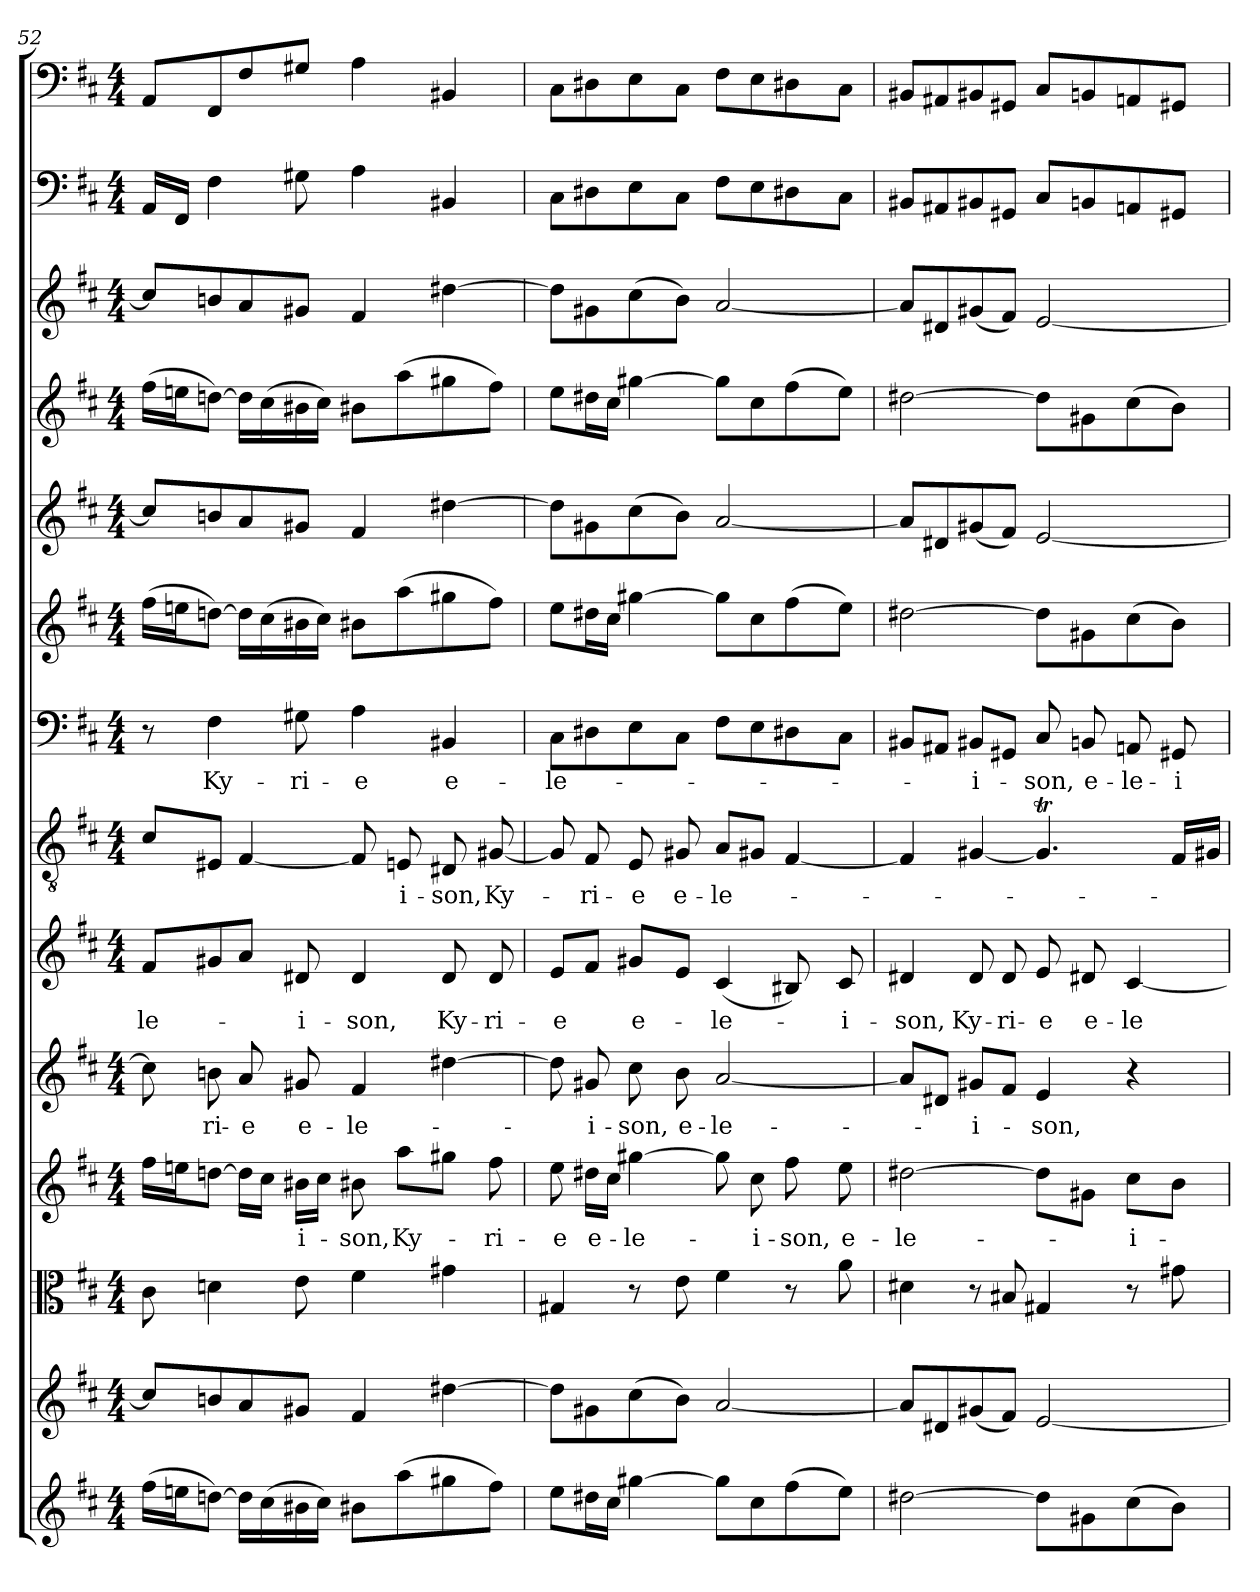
**kern	**kern	**kern	**kern	**text	**kern	**text	**kern	**text	**kern	**text	**kern	**text	**kern	**kern	**kern	**kern	**kern	**kern
*part14	*part13	*part12	*part11	*part11	*part10	*part10	*part9	*part9	*part8	*part8	*part7	*part7	*part6	*part5	*part4	*part3	*part2	*part1
*staff14	*staff13	*staff12	*staff11	*staff11	*staff10	*staff10	*staff9	*staff9	*staff8	*staff8	*staff7	*staff7	*staff6	*staff5	*staff4	*staff3	*staff2	*staff1
*clefG2	*clefG2	*clefC3	*clefG2	*	*clefG2	*	*clefG2	*	*clefGv2	*	*clefF4	*	*clefG2	*clefG2	*clefG2	*clefG2	*clefF4	*clefF4
*k[f#c#]	*k[f#c#]	*k[f#c#]	*k[f#c#]	*	*k[f#c#]	*	*k[f#c#]	*	*k[f#c#]	*	*k[f#c#]	*	*k[f#c#]	*k[f#c#]	*k[f#c#]	*k[f#c#]	*k[f#c#]	*k[f#c#]
*b:	*b:	*b:	*b:	*	*b:	*	*b:	*	*b:	*	*b:	*	*b:	*b:	*b:	*b:	*b:	*b:
*M4/4	*M4/4	*M4/4	*M4/4	*	*M4/4	*	*M4/4	*	*M4/4	*	*M4/4	*	*M4/4	*M4/4	*M4/4	*M4/4	*M4/4	*M4/4
=52	=52	=52	=52	=52	=52	=52	=52	=52	=52	=52	=52	=52	=52	=52	=52	=52	=52	=52
(16ff#\LL	8cc#/L]	8c#\	16ff#\LL	.	8cc#\]	.	8f#/L	-le-	8c#/L	.	8r	.	(16ff#\LL	8cc#/L]	(16ff#\LL	8cc#/L]	16AA/LL	8AA/L
16een\J	.	.	16een\J	.	.	.	.	.	.	.	.	.	16een\J	.	16een\J	.	16FF#/JJ	.
[8ddn\J)	8bn/	4dn\	[8ddn\J	.	8bn\	-ri-	8g#X/	.	8E#X/J	.	4F#\	Ky-	[8ddn\J)	8bn/	[8ddn\J)	8bn/	4F#\	8FF#/
16dd\LL]	8a/	.	16dd\LL]	.	8a/	-e	8a/J	.	[4F#/	.	.	.	16dd\LL]	8a/	16dd\LL]	8a/	.	8F#/
(16cc#\	.	.	16cc#\JJ	.	.	.	.	.	.	.	.	.	(16cc#\	.	(16cc#\	.	.	.
16b#X\	8g#X/J	8e\	16b#X\LL	-i-	8g#X/	e-	8d#X/	-i-	.	.	8G#X\	-ri-	16b#X\	8g#X/J	16b#X\	8g#X/J	8G#X\	8G#X/J
16cc#\JJ)	.	.	16cc#\JJ	.	.	.	.	.	.	.	.	.	16cc#\JJ)	.	16cc#\JJ)	.	.	.
8b#X\L	4f#/	4f#\	8b#X\	-son,	4f#/	-le-	4d#/	-son,	8F#/]	.	4A\	-e	8b#X\L	4f#/	8b#X\L	4f#/	4A\	4A\
(8aa\	.	.	8aa\L	Ky-	.	.	.	.	8En/	-i-	.	.	(8aa\	.	(8aa\	.	.	.
8gg#X\	[4dd#X\	4g#X\	8gg#X\J	.	[4dd#X\	.	8d#/	Ky-	8D#X/	-son,	4BB#X/	e-	8gg#X\	[4dd#X\	8gg#X\	[4dd#X\	4BB#X/	4BB#X/
8ff#\J)	.	.	8ff#\	-ri-	.	.	8d#/	-ri-	[8G#X/	Ky-	.	.	8ff#\J)	.	8ff#\J)	.	.	.
=53	=53	=53	=53	=53	=53	=53	=53	=53	=53	=53	=53	=53	=53	=53	=53	=53	=53	=53
8ee\L	8dd#\L]	4G#X/	8ee\	-e	8dd#\]	.	8e/L	-e	8G#/]	.	8C#\L	-le-	8ee\L	8dd#\L]	8ee\L	8dd#\L]	8C#\L	8C#\L
16dd#X\L	8g#X\	.	16dd#X\LL	e-	8g#X/	-i-	8f#/J	.	8F#/	-ri-	8D#X\	.	16dd#X\L	8g#X\	16dd#X\L	8g#X\	8D#X\	8D#X\
16cc#\JJ	.	.	16cc#\JJ	.	.	.	.	.	.	.	.	.	16cc#\JJ	.	16cc#\JJ	.	.	.
[4gg#X\	(8cc#\	8r	[4gg#X\	-le-	8cc#\	-son,	8g#X/L	e-	8E/	-e	8E\	.	[4gg#X\	(8cc#\	[4gg#X\	(8cc#\	8E\	8E\
.	8b\J)	8e\	.	.	8b\	e-	8e/J	.	8G#X/	e-	8C#\J	.	.	8b\J)	.	8b\J)	8C#\J	8C#\J
8gg#\L]	[2a/	4f#\	8gg#\]	.	[2a/	-le-	(4c#/	-le-	8A/L	-le-	8F#\L	.	8gg#\L]	[2a/	8gg#\L]	[2a/	8F#\L	8F#\L
8cc#\	.	.	8cc#\	-i-	.	.	.	.	8G#X/J	.	8E\	.	8cc#\	.	8cc#\	.	8E\	8E\
(8ff#\	.	8r	8ff#\	-son,	.	.	8B#X/)	.	[4F#/	.	8D#X\	.	(8ff#\	.	(8ff#\	.	8D#X\	8D#X\
8ee\J)	.	8a\	8ee\	e-	.	.	8c#/	-i-	.	.	8C#\J	.	8ee\J)	.	8ee\J)	.	8C#\J	8C#\J
=54	=54	=54	=54	=54	=54	=54	=54	=54	=54	=54	=54	=54	=54	=54	=54	=54	=54	=54
[2dd#X\	8a/L]	4d#X\	[2dd#X\	-le-	8a/L]	.	4d#X/	-son,	4F#/]	.	8BB#X/L	.	[2dd#X\	8a/L]	[2dd#X\	8a/L]	8BB#X/L	8BB#X/L
.	8d#X/	.	.	.	8d#X/J	.	.	.	.	.	8AA#X/J	.	.	8d#X/	.	8d#X/	8AA#X/	8AA#X/
.	(8g#X/	8r	.	.	8g#X/L	-i-	8d#/	Ky-	[4G#X/	.	8BB#X/L	-i-	.	(8g#X/	.	(8g#X/	8BB#X/	8BB#X/
.	8f#/J)	8B#X/	.	.	8f#/J	.	8d#/	-ri-	.	.	8GG#X/J	.	.	8f#/J)	.	8f#/J)	8GG#X/J	8GG#X/J
8dd#\L]	[2e/	4G#X/	8dd#\L]	.	4e/	-son,	8e/	-e	4.G#t/]	.	8C#/	-son,	8dd#\L]	[2e/	8dd#\L]	[2e/	8C#/L	8C#/L
8g#X\	.	.	8g#X\J	.	.	.	8d#X/	e-	.	.	8BBn/	e-	8g#X\	.	8g#X\	.	8BBn/	8BBn/
(8cc#\	.	8r	8cc#\L	-i-	4r	.	[4c#/	-le-	.	.	8AAn/	-le-	(8cc#\	.	(8cc#\	.	8AAn/	8AAn/
8b\J)	.	8g#X\	8b\J	.	.	.	.	.	16F#/LL	.	8GG#X/	-i-	8b\J)	.	8b\J)	.	8GG#X/J	8GG#X/J
.	.	.	.	.	.	.	.	.	16G#X/JJ	.	.	.	.	.	.	.	.	.
=	=	=	=	=	=	=	=	=	=	=	=	=	=	=	=	=	=	=
*-	*-	*-	*-	*-	*-	*-	*-	*-	*-	*-	*-	*-	*-	*-	*-	*-	*-	*-
